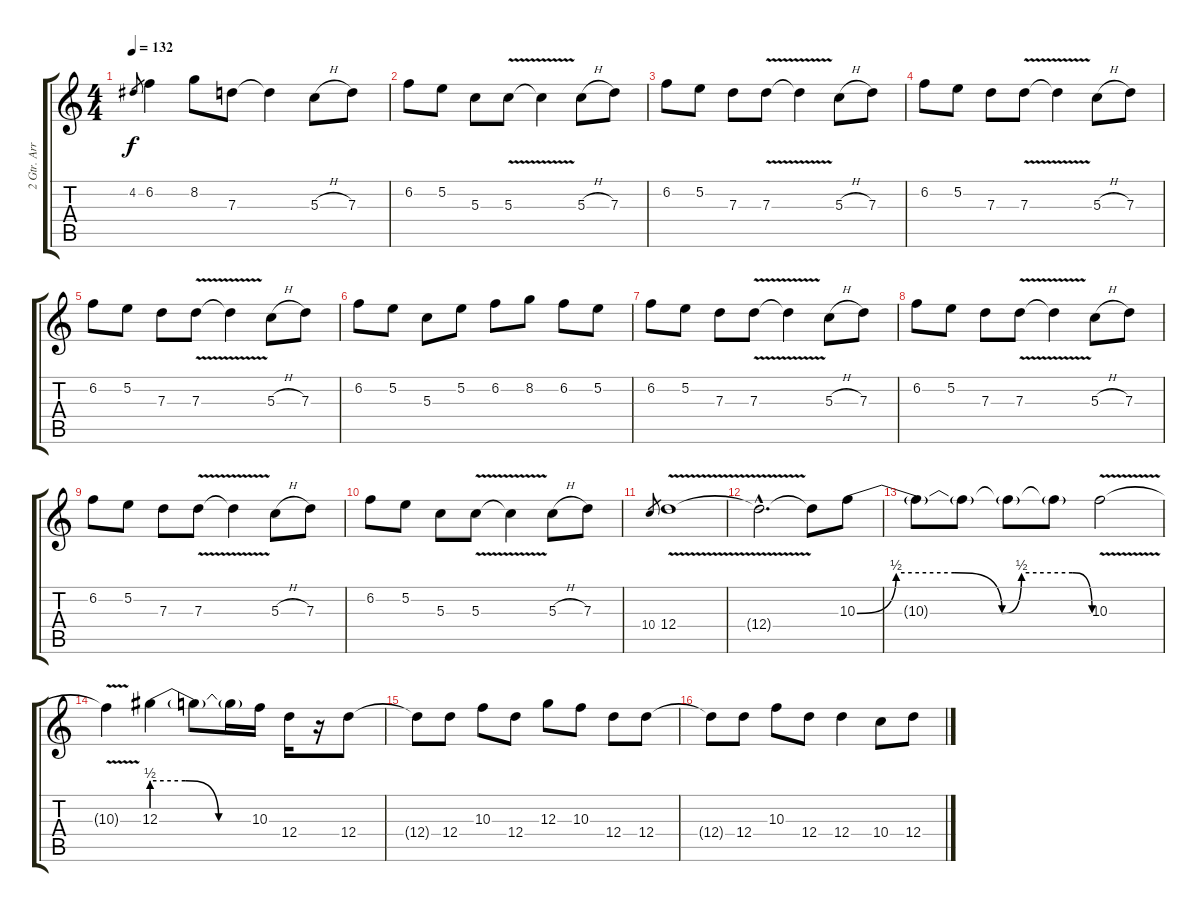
\track ("2 Gtr. Arr. Lead" "2 Gtr. Arr") {instrument overdrivenguitar}
\staff {score tabs}
\tuning (E4 B3 G3 D3 A2 E2) {hide}
\ts (4 4)
\tempo 132
\clef g2
\ks c
4.2.8{gr dy f} 6.2.4 8.2.8 7.3.8 7.3{t}.4 5.3{h}.8 7.3.8 |
6.2.8 5.2.8 5.3.8 5.3{v}.8 5.3{t}.4 5.3{h}.8 7.3.8 |
6.2.8 5.2.8 7.3.8 7.3{v}.8 7.3{t}.4 5.3{h}.8 7.3.8 |
6.2.8 5.2.8 7.3.8 7.3{v}.8 7.3{t}.4 5.3{h}.8 7.3.8 |
6.2.8 5.2.8 7.3.8 7.3{v}.8 7.3{t}.4 5.3{h}.8 7.3.8 |
6.2.8 5.2.8 5.3.8 5.2.8 6.2.8 8.2.8 6.2.8 5.2.8 |
6.2.8 5.2.8 7.3.8 7.3{v}.8 7.3{t}.4 5.3{h}.8 7.3.8 |
6.2.8 5.2.8 7.3.8 7.3{v}.8 7.3{t}.4 5.3{h}.8 7.3.8 |
6.2.8 5.2.8 7.3.8 7.3{v}.8 7.3{t}.4 5.3{h}.8 7.3.8 |
6.2.8 5.2.8 5.3.8 5.3{v}.8 5.3{t}.4 5.3{h}.8 7.3.8 |
10.4.8{gr} 12.4{v}.1 |
12.4{hac t}.2{d} 12.4{t}.8 10.3{be (custom 0 0 10 2 25 2 37 0 42 2 55 2 60 0)}.8 |
10.3{t}.8 10.3{t}.8 10.3{t}.8 10.3{t}.8 10.3{v}.2 |
10.3{t}.4 12.3{be (custom 0 2 20 2 40 0 60 0)}.4 12.3{t}.8 12.3{t}.16 10.3.16 12.4.16 r.16 12.4.8 |
12.4{t}.8 12.4.8 10.3.8 12.4.8 12.3.8 10.3.8 12.4.8 12.4.8 |
12.4{t}.8 12.4.8 10.3.8 12.4.8 12.4.4 10.4.8 12.4.8
